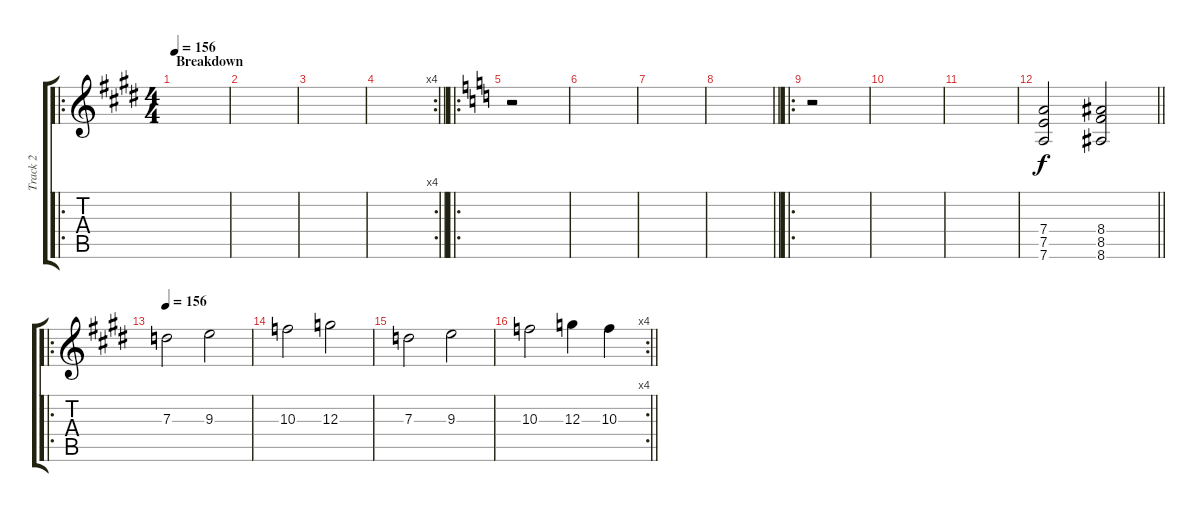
\track ("Track 2" "Track 2") {instrument distortionguitar}
\staff {score tabs}
\tuning (E4 B3 G3 D3 A2 D2) {hide}
\ro
\ts (4 4)
\section ("" "Breakdown")
\tempo 156
\clef g2
\ks c#minor
|
|
|
\rc 4
\barLineRight lightlight
|
\ro
\ks c
r.2 |
|
|
\barLineRight lightlight
|
\ro
r.2 |
|
|
\barLineRight lightlight
(7.4 7.5 7.6).2 (8.4 8.5 8.6).2 |
\ro
\tempo 156
\ks c#minor
7.3.2 9.3.2 |
10.3.2 12.3.2 |
7.3.2 9.3.2 |
\rc 4
\barLineRight lightlight
10.3.2 12.3.4 10.3.4
